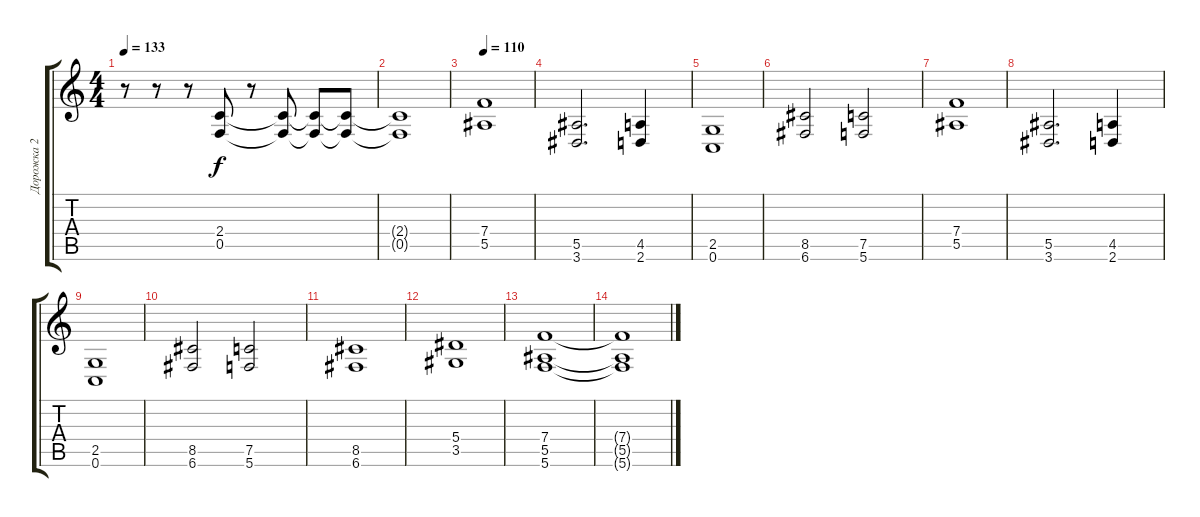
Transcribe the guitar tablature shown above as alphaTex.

\track ("Дорожка 2" "Дорожка 2") {instrument overdrivenguitar}
\staff {score tabs}
\tuning (C4 G3 Eb3 Bb2 F2 C2) {hide}
\ts (4 4)
\tempo 133
\clef g2
\ks c
r.8{dy f} r.8 r.8 (2.4 0.5).8 r.8 (2.4{t} 0.5{t}).8 (2.4{t} 0.5{t}).8 (2.4{t} 0.5{t}).8 |
(2.4{t} 0.5{t}).1 |
\tempo 110
(7.4 5.5).1 |
(5.5 3.6).2{d} (4.5 2.6).4 |
(2.5 0.6).1 |
(8.5 6.6).2 (7.5 5.6).2 |
(7.4 5.5).1 |
(5.5 3.6).2{d} (4.5 2.6).4 |
(2.5 0.6).1 |
(8.5 6.6).2 (7.5 5.6).2 |
(8.5 6.6).1 |
(5.4 3.5).1 |
(7.4 5.5 5.6).1 |
(7.4{t} 5.5{t} 5.6{t}).1
